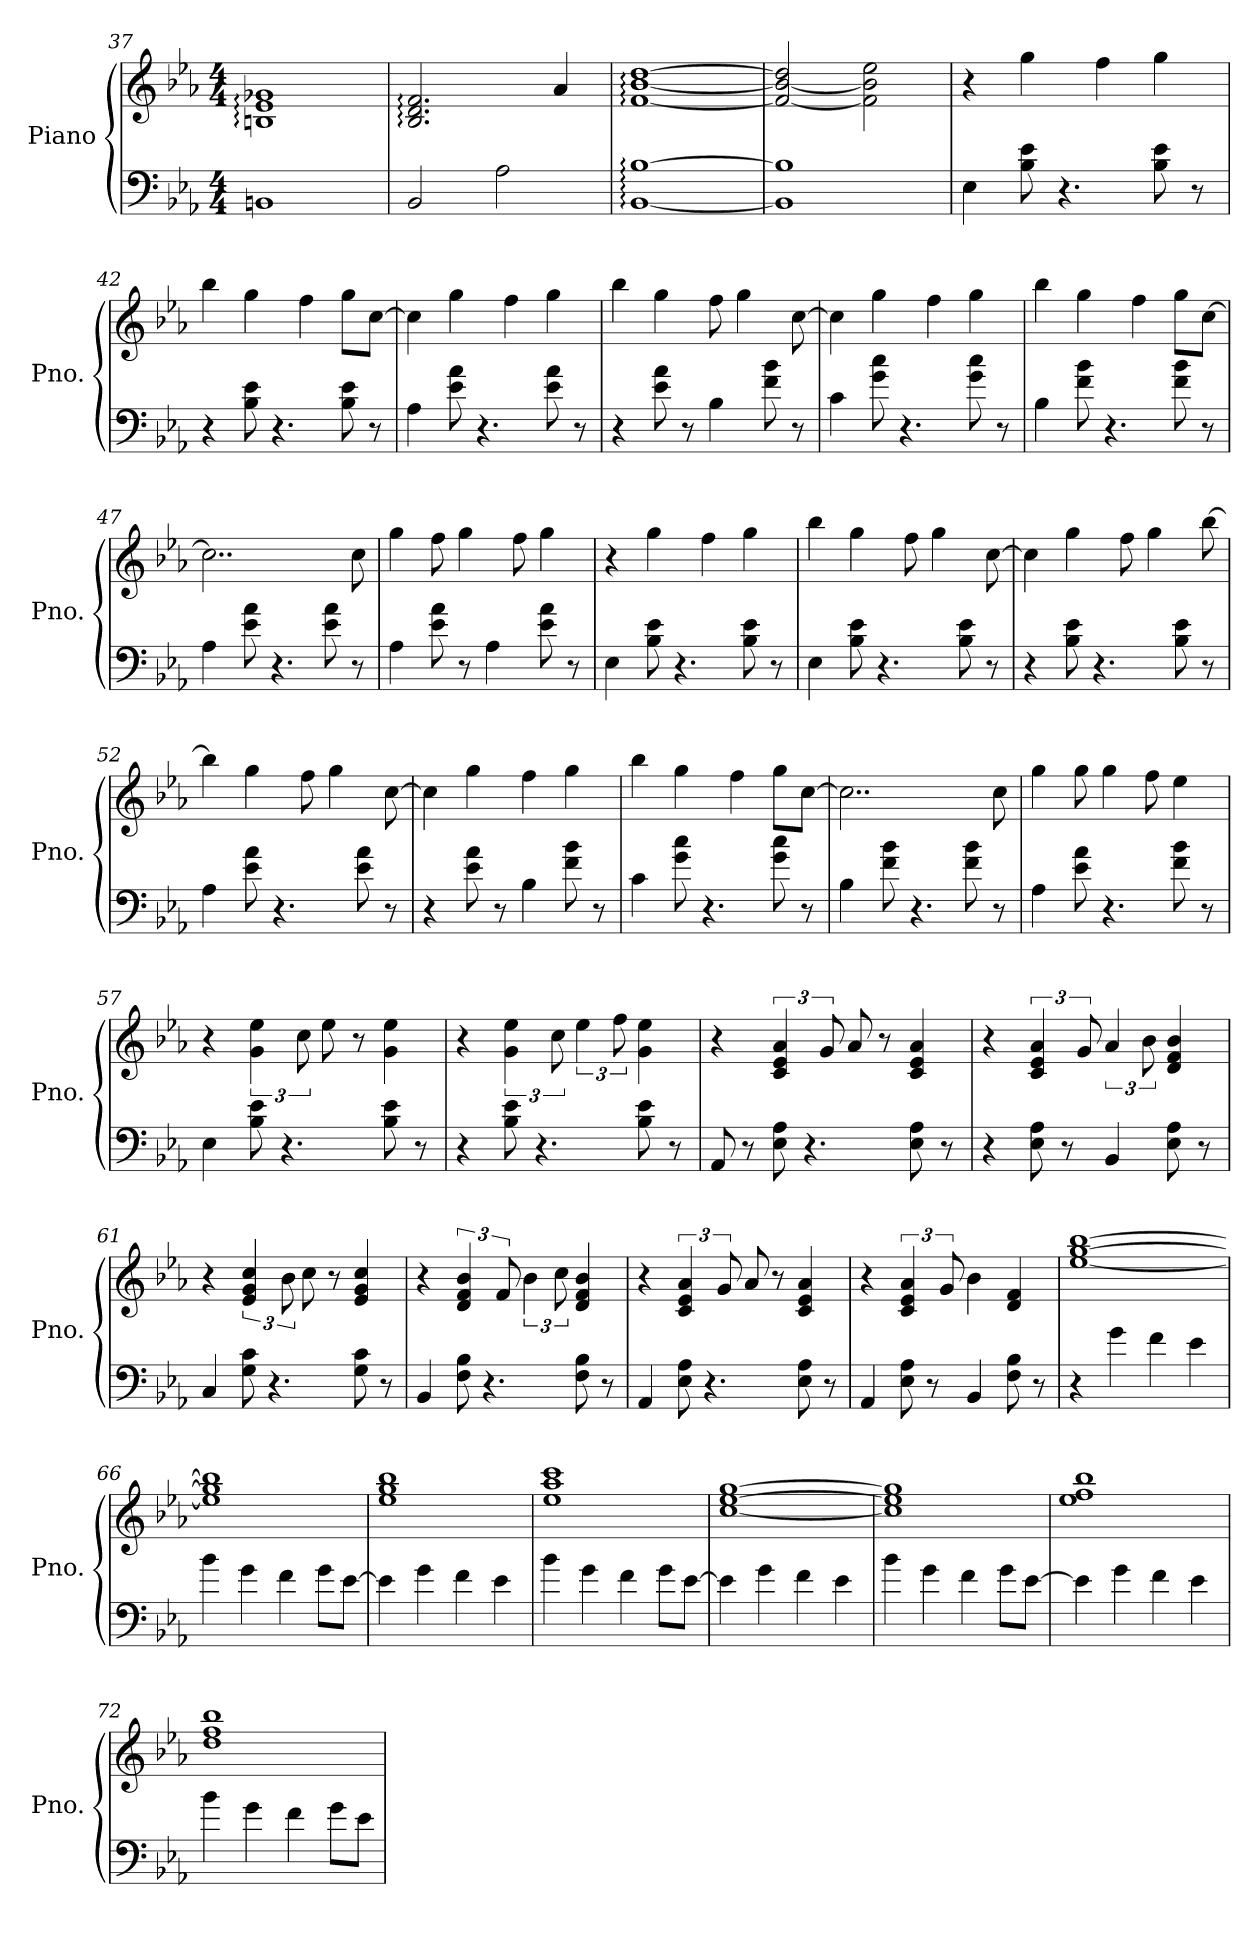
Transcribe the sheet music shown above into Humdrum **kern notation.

**kern	**kern
*part1	*part1
*staff2	*staff1
*I"Piano	*
*I'Pno.	*
*clefF4	*clefG2
*k[b-e-a-]	*k[b-e-a-]
*M4/4	*M4/4
=37	=37
1BBn:	1Bn: 1e-: 1g-X:
=38	=38
2BB-:/	2.B-/: 2.d/: 2.f/:
2A-\	.
.	4a-/
=39	=39
[1BB-: [1B-:	[1f: [1b-: [1dd:
=40	=40
1BB-] 1B-]	2f/_ 2b-/_ 2dd/]
.	2f\] 2b-\] 2ee-\
!!LO:LB:g=z
=41	=41
4E-\	4r
8B-\ 8e-\	4gg\
4.r	.
.	4ff\
8B-\ 8e-\	4gg\
8r	.
=42	=42
4r	4bb-\
8B-\ 8e-\	4gg\
4.r	.
.	4ff\
8B-\ 8e-\	8gg\L
8r	[8cc\J
=43	=43
4A-\	4cc\]
8e-\ 8a-\	4gg\
4.r	.
.	4ff\
8e-\ 8a-\	4gg\
8r	.
=44	=44
4r	4bb-\
8e-\ 8a-\	4gg\
8r	.
4B-\	8ff\
.	4gg\
8f\ 8b-\	.
8r	[8cc\
=45	=45
4c\	4cc\]
8g\ 8cc\	4gg\
4.r	.
.	4ff\
8g\ 8cc\	4gg\
8r	.
=46	=46
4B-\	4bb-\
8f\ 8b-\	4gg\
4.r	.
.	4ff\
8f\ 8b-\	8gg\L
8r	[8cc\J
=47	=47
4A-\	2..cc\]
8e-\ 8a-\	.
4.r	.
8e-\ 8a-\	.
8r	8cc\
!!LO:LB:g=z
=48	=48
4A-\	4gg\
8e-\ 8a-\	8ff\
8r	4gg\
4A-\	.
.	8ff\
8e-\ 8a-\	4gg\
8r	.
=49	=49
4E-\	4r
8B-\ 8e-\	4gg\
4.r	.
.	4ff\
8B-\ 8e-\	4gg\
8r	.
=50	=50
4E-\	4bb-\
8B-\ 8e-\	4gg\
4.r	.
.	8ff\
.	4gg\
8B-\ 8e-\	.
8r	[8cc\
=51	=51
4r	4cc\]
8B-\ 8e-\	4gg\
4.r	.
.	8ff\
.	4gg\
8B-\ 8e-\	.
8r	[8bb-\
=52	=52
4A-\	4bb-\]
8e-\ 8a-\	4gg\
4.r	.
.	8ff\
.	4gg\
8e-\ 8a-\	.
8r	[8cc\
=53	=53
4r	4cc\]
8e-\ 8a-\	4gg\
8r	.
4B-\	4ff\
8f\ 8b-\	4gg\
8r	.
=54	=54
4c\	4bb-\
8g\ 8cc\	4gg\
4.r	.
.	4ff\
8g\ 8cc\	8gg\L
8r	[8cc\J
!!LO:LB:g=z
=55	=55
4B-\	2..cc\]
8f\ 8b-\	.
4.r	.
8f\ 8b-\	.
8r	8cc\
=56	=56
4A-\	4gg\
8e-\ 8a-\	8gg\
4.r	4gg\
.	8ff\
8f\ 8b-\	4ee-\
8r	.
=57	=57
4E-\	4r
8B-\ 8e-\	6g\ 6ee-\
4.r	.
.	12cc\
.	8ee-\
.	8r
8B-\ 8e-\	4g\ 4ee-\
8r	.
=58	=58
4r	4r
8B-\ 8e-\	6g\ 6ee-\
4.r	.
.	12cc\
.	6ee-\
.	12ff\
8B-\ 8e-\	4g\ 4ee-\
8r	.
=59	=59
8AA-/	4r
8r	.
8E-\ 8A-\	6c/ 6e-/ 6a-/
4.r	.
.	12g/
.	8a-/
.	8r
8E-\ 8A-\	4c/ 4e-/ 4a-/
8r	.
!!LO:LB:g=z
=60	=60
4r	4r
8E-\ 8A-\	6c/ 6e-/ 6a-/
8r	.
.	12g/
4BB-/	6a-/
.	12b-\
8E-\ 8A-\	4d/ 4f/ 4b-/
8r	.
=61	=61
4C/	4r
8G\ 8c\	6e-/ 6g/ 6cc/
4.r	.
.	12b-\
.	8cc\
.	8r
8G\ 8c\	4e-/ 4g/ 4cc/
8r	.
=62	=62
4BB-/	4r
8F\ 8B-\	6d/ 6f/ 6b-/
4.r	.
.	12f/
.	6b-\
.	12cc\
8F\ 8B-\	4d/ 4f/ 4b-/
8r	.
=63	=63
4AA-/	4r
8E-\ 8A-\	6c/ 6e-/ 6a-/
4.r	.
.	12g/
.	8a-/
.	8r
8E-\ 8A-\	4c/ 4e-/ 4a-/
8r	.
=64	=64
4AA-/	4r
8E-\ 8A-\	6c/ 6e-/ 6a-/
8r	.
.	12g/
4BB-/	4b-\
8F\ 8B-\	4d/ 4f/
8r	.
!!LO:PB:g=z
=65	=65
4r	[1ee- [1gg [1bb-
4g\	.
4f\	.
4e-\	.
=66	=66
4b-\	1ee-] 1gg] 1bb-]
4g\	.
4f\	.
8g\L	.
[8e-\J	.
=67	=67
4e-\]	1ee- 1gg 1bb-
4g\	.
4f\	.
4e-\	.
=68	=68
4b-\	1ee- 1aa- 1ccc
4g\	.
4f\	.
8g\L	.
[8e-\J	.
=69	=69
4e-\]	[1cc [1ee- [1gg
4g\	.
4f\	.
4e-\	.
=70	=70
4b-\	1cc] 1ee-] 1gg]
4g\	.
4f\	.
8g\L	.
[8e-\J	.
!!LO:LB:g=z
=71	=71
4e-\]	1ee- 1ff 1bb-
4g\	.
4f\	.
4e-\	.
=72	=72
4b-\	1dd 1ff 1bb-
4g\	.
4f\	.
8g\L	.
8e-\J	.
=	=
*-	*-
